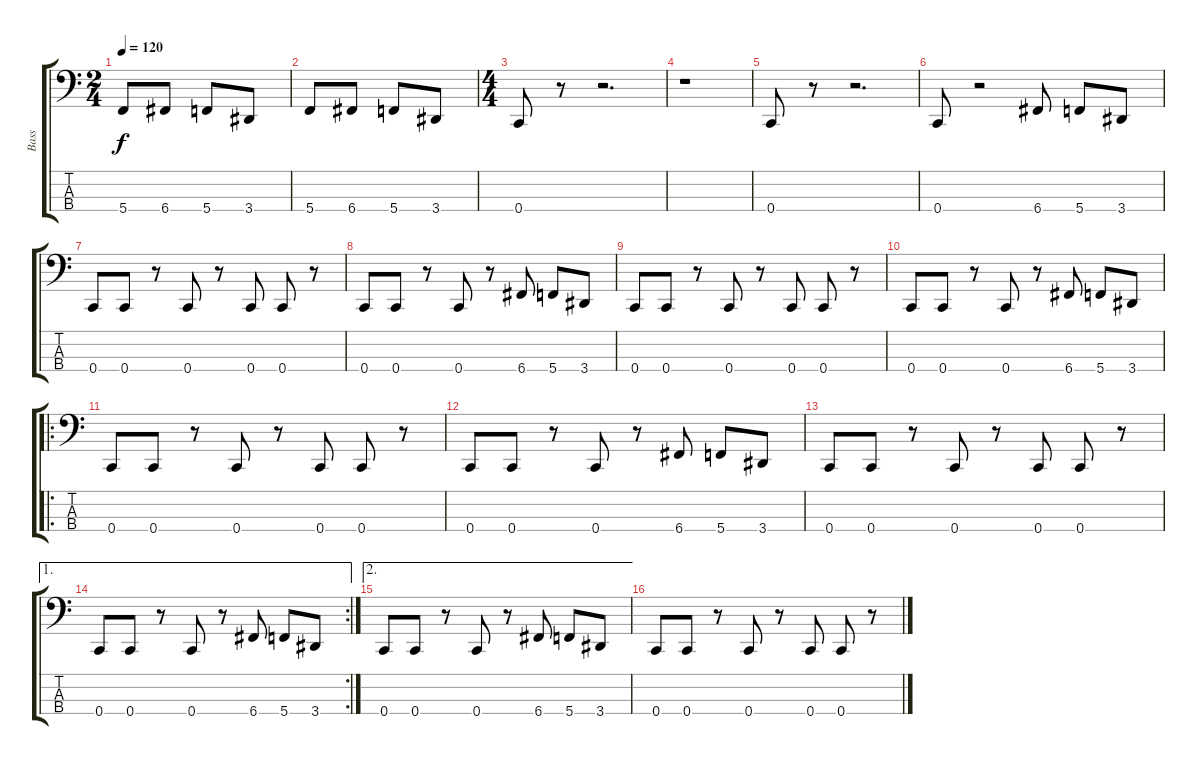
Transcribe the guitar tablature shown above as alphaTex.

\track ("Bass" "Bass") {instrument electricbassfinger}
\staff {score tabs}
\tuning (Eb2 Bb1 F1 C1) {hide}
\ts (2 4)
\tempo 120
\clef f4
\ks c
5.4.8{dy f} 6.4.8 5.4.8 3.4.8 |
5.4.8 6.4.8 5.4.8 3.4.8 |
\ts (4 4)
0.4.8 r.8 r.2{d} |
r.1 |
0.4.8 r.8 r.2{d} |
0.4.8 r.2 6.4.8 5.4.8 3.4.8 |
0.4.8 0.4.8 r.8 0.4.8 r.8 0.4.8 0.4.8 r.8 |
0.4.8 0.4.8 r.8 0.4.8 r.8 6.4.8 5.4.8 3.4.8 |
0.4.8 0.4.8 r.8 0.4.8 r.8 0.4.8 0.4.8 r.8 |
0.4.8 0.4.8 r.8 0.4.8 r.8 6.4.8 5.4.8 3.4.8 |
\ro
0.4.8 0.4.8 r.8 0.4.8 r.8 0.4.8 0.4.8 r.8 |
0.4.8 0.4.8 r.8 0.4.8 r.8 6.4.8 5.4.8 3.4.8 |
0.4.8 0.4.8 r.8 0.4.8 r.8 0.4.8 0.4.8 r.8 |
\ae 1
\rc 2
0.4.8 0.4.8 r.8 0.4.8 r.8 6.4.8 5.4.8 3.4.8 |
\ae 2
0.4.8 0.4.8 r.8 0.4.8 r.8 6.4.8 5.4.8 3.4.8 |
0.4.8 0.4.8 r.8 0.4.8 r.8 0.4.8 0.4.8 r.8
